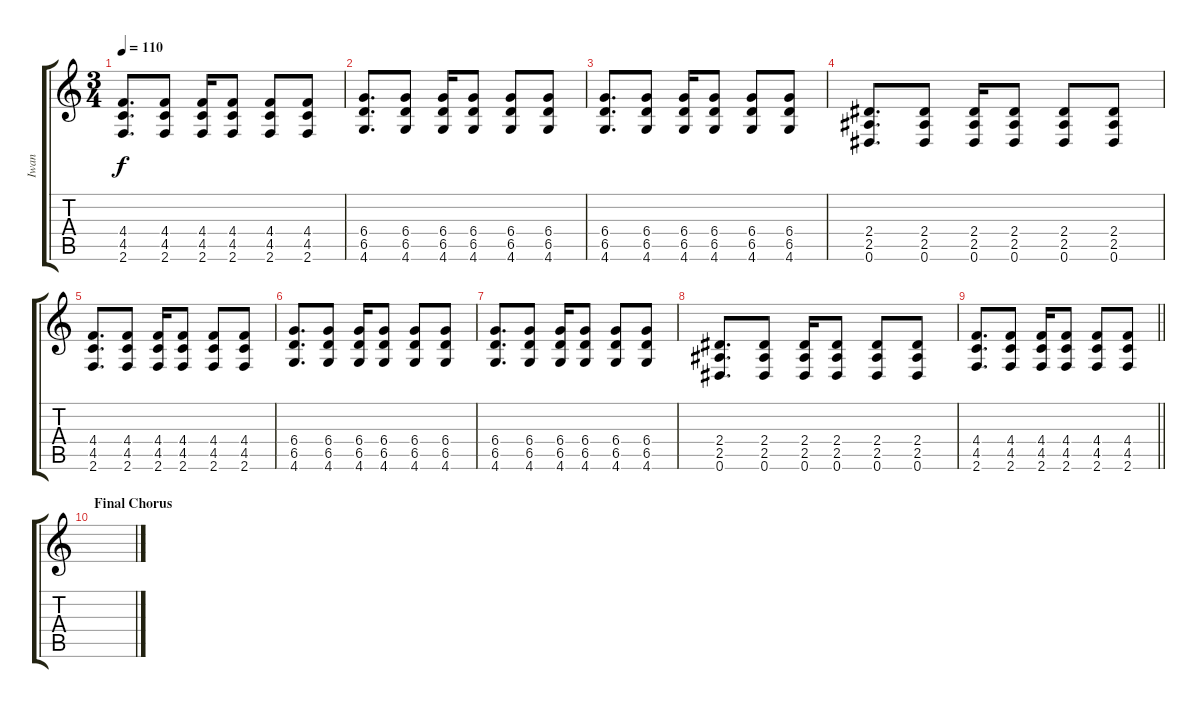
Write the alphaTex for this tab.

\track ("Iwan" "Iwan") {instrument overdrivenguitar}
\staff {score tabs}
\tuning (Eb4 Bb3 Gb3 Db3 Ab2 Eb2) {hide}
\ts (3 4)
\tempo 110
\clef g2
\ks c
(4.4 4.5 2.6).8{d dy f} (4.4 4.5 2.6).8 (4.4 4.5 2.6).16 (4.4 4.5 2.6).8 (4.4 4.5 2.6).8 (4.4 4.5 2.6).8 |
(6.4 6.5 4.6).8{d} (6.4 6.5 4.6).8 (6.4 6.5 4.6).16 (6.4 6.5 4.6).8 (6.4 6.5 4.6).8 (6.4 6.5 4.6).8 |
(6.4 6.5 4.6).8{d} (6.4 6.5 4.6).8 (6.4 6.5 4.6).16 (6.4 6.5 4.6).8 (6.4 6.5 4.6).8 (6.4 6.5 4.6).8 |
(2.4 2.5 0.6).8{d} (2.4 2.5 0.6).8 (2.4 2.5 0.6).16 (2.4 2.5 0.6).8 (2.4 2.5 0.6).8 (2.4 2.5 0.6).8 |
(4.4 4.5 2.6).8{d} (4.4 4.5 2.6).8 (4.4 4.5 2.6).16 (4.4 4.5 2.6).8 (4.4 4.5 2.6).8 (4.4 4.5 2.6).8 |
(6.4 6.5 4.6).8{d} (6.4 6.5 4.6).8 (6.4 6.5 4.6).16 (6.4 6.5 4.6).8 (6.4 6.5 4.6).8 (6.4 6.5 4.6).8 |
(6.4 6.5 4.6).8{d} (6.4 6.5 4.6).8 (6.4 6.5 4.6).16 (6.4 6.5 4.6).8 (6.4 6.5 4.6).8 (6.4 6.5 4.6).8 |
(2.4 2.5 0.6).8{d} (2.4 2.5 0.6).8 (2.4 2.5 0.6).16 (2.4 2.5 0.6).8 (2.4 2.5 0.6).8 (2.4 2.5 0.6).8 |
\barLineRight lightlight
(4.4 4.5 2.6).8{d} (4.4 4.5 2.6).8 (4.4 4.5 2.6).16 (4.4 4.5 2.6).8 (4.4 4.5 2.6).8 (4.4 4.5 2.6).8 |
\section ("" "Final Chorus")
